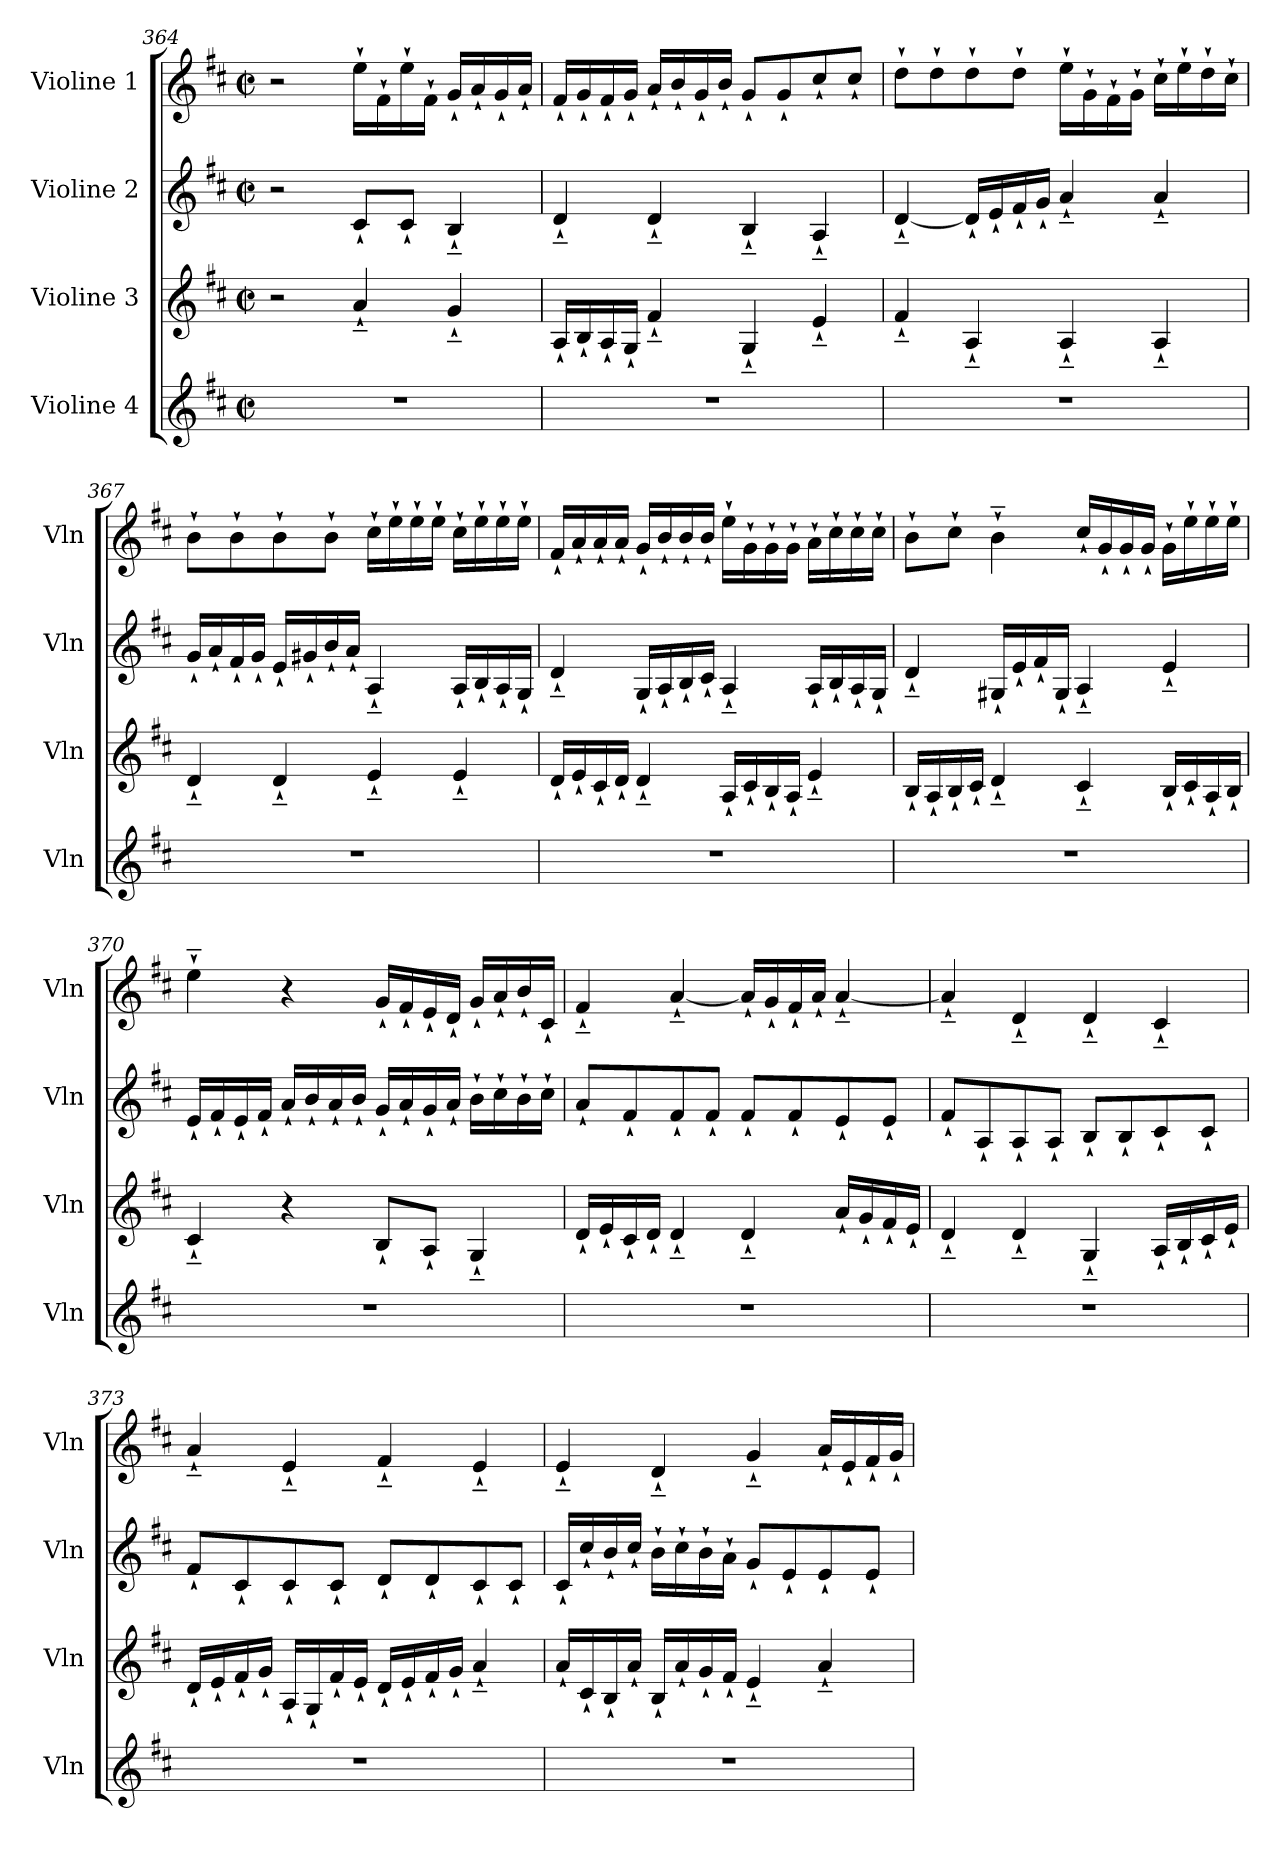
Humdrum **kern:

**kern	**kern	**kern	**kern
*part4	*part3	*part2	*part1
*staff4	*staff3	*staff2	*staff1
*I"Violine 4	*I"Violine 3	*I"Violine 2	*I"Violine 1
*I'Vln	*I'Vln	*I'Vln	*I'Vln
!!LO:PB:g=z
*clefG2	*clefG2	*clefG2	*clefG2
*k[f#c#]	*k[f#c#]	*k[f#c#]	*k[f#c#]
*D:	*D:	*D:	*D:
*M2/2	*M2/2	*M2/2	*M2/2
*met(c|)	*met(c|)	*met(c|)	*met(c|)
=364	=364	=364	=364
1r	2r	2r	2r
.	4a~`/	8c#`/L	16ee`\LL
.	.	.	16f#`\
.	.	8c#`/J	16ee`\
.	.	.	16f#`\JJ
.	4g~`/	4B~`/	16g`/LL
.	.	.	16a`/
.	.	.	16g`/
.	.	.	16a`/JJ
=365	=365	=365	=365
1r	16A`/LL	4d~`/	16f#`/LL
.	16B`/	.	16g`/
.	16A`/	.	16f#`/
.	16G`/JJ	.	16g`/JJ
.	4f#~`/	4d~`/	16a`/LL
.	.	.	16b`/
.	.	.	16g`/
.	.	.	16b`/JJ
.	4G~`/	4B~`/	8g`/L
.	.	.	8g`/
.	4e~`/	4A~`/	8cc#`/
.	.	.	8cc#`/J
=366	=366	=366	=366
1r	4f#~`/	[4d~`/	8dd`\L
.	.	.	8dd`\
.	4A~`/	16d`/LL]	8dd`\
.	.	16e`/	.
.	.	16f#`/	8dd`\J
.	.	16g`/JJ	.
.	4A~`/	4a~`/	16ee`\LL
.	.	.	16g`\
.	.	.	16f#`\
.	.	.	16g`\JJ
.	4A~`/	4a~`/	16cc#`\LL
.	.	.	16ee`\
.	.	.	16dd`\
.	.	.	16cc#`\JJ
!!LO:LB:g=z
=367	=367	=367	=367
1r	4d~`/	16g`/LL	8b`\L
.	.	16a`/	.
.	.	16f#`/	8b`\
.	.	16g`/JJ	.
.	4d~`/	16e`/LL	8b`\
.	.	16g#X`/	.
.	.	16b`/	8b`\J
.	.	16a`/JJ	.
.	4e~`/	4A~`/	16cc#`\LL
.	.	.	16ee`\
.	.	.	16ee`\
.	.	.	16ee`\JJ
.	4e~`/	16A`/LL	16cc#`\LL
.	.	16B`/	16ee`\
.	.	16A`/	16ee`\
.	.	16G`/JJ	16ee`\JJ
=368	=368	=368	=368
1r	16d`/LL	4d~`/	16f#`/LL
.	16e`/	.	16a`/
.	16c#`/	.	16a`/
.	16d`/JJ	.	16a`/JJ
.	4d~`/	16G`/LL	16g`/LL
.	.	16A`/	16b`/
.	.	16B`/	16b`/
.	.	16c#`/JJ	16b`/JJ
.	16A`/LL	4A~`/	16ee`\LL
.	16c#`/	.	16g`\
.	16B`/	.	16g`\
.	16A`/JJ	.	16g`\JJ
.	4e~`/	16A`/LL	16a`\LL
.	.	16B`/	16cc#`\
.	.	16A`/	16cc#`\
.	.	16G`/JJ	16cc#`\JJ
!!LO:LB:g=z
=369	=369	=369	=369
1r	16B`/LL	4d~`/	8b`\L
.	16A`/	.	.
.	16B`/	.	8cc#`\J
.	16c#`/JJ	.	.
.	4d~`/	16G#X`/LL	4b~`\
.	.	16e`/	.
.	.	16f#`/	.
.	.	16G#`/JJ	.
.	4c#~`/	4A~`/	16cc#`/LL
.	.	.	16g`/
.	.	.	16g`/
.	.	.	16g`/JJ
.	16B`/LL	4e~`/	16g`\LL
.	16c#`/	.	16ee`\
.	16A`/	.	16ee`\
.	16B`/JJ	.	16ee`\JJ
=370	=370	=370	=370
1r	4c#~`/	16e`/LL	4ee~`\
.	.	16f#`/	.
.	.	16e`/	.
.	.	16f#`/JJ	.
.	4r	16a`/LL	4r
.	.	16b`/	.
.	.	16a`/	.
.	.	16b`/JJ	.
.	8B`/L	16g`/LL	16g`/LL
.	.	16a`/	16f#`/
.	8A`/J	16g`/	16e`/
.	.	16a`/JJ	16d`/JJ
.	4G~`/	16b`\LL	16g`/LL
.	.	16cc#`\	16a`/
.	.	16b`\	16b`/
.	.	16cc#`\JJ	16c#`/JJ
=371	=371	=371	=371
1r	16d`/LL	8a`/L	4f#~`/
.	16e`/	.	.
.	16c#`/	8f#`/	.
.	16d`/JJ	.	.
.	4d~`/	8f#`/	[4a~`/
.	.	8f#`/J	.
.	4d~`/	8f#`/L	16a`/LL]
.	.	.	16g`/
.	.	8f#`/	16f#`/
.	.	.	16a`/JJ
.	16a`/LL	8e`/	[4a~`/
.	16g`/	.	.
.	16f#`/	8e`/J	.
.	16e`/JJ	.	.
!!LO:PB:g=z
=372	=372	=372	=372
1r	4d~`/	8f#`/L	4a~`/]
.	.	8A`/	.
.	4d~`/	8A`/	4d~`/
.	.	8A`/J	.
.	4G~`/	8B`/L	4d~`/
.	.	8B`/	.
.	16A`/LL	8c#`/	4c#~`/
.	16B`/	.	.
.	16c#`/	8c#`/J	.
.	16e`/JJ	.	.
=373	=373	=373	=373
1r	16d`/LL	8f#`/L	4a~`/
.	16e`/	.	.
.	16f#`/	8c#`/	.
.	16g`/JJ	.	.
.	16A`/LL	8c#`/	4e~`/
.	16G`/	.	.
.	16f#`/	8c#`/J	.
.	16e`/JJ	.	.
.	16d`/LL	8d`/L	4f#~`/
.	16e`/	.	.
.	16f#`/	8d`/	.
.	16g`/JJ	.	.
.	4a~`/	8c#`/	4e~`/
.	.	8c#`/J	.
=374	=374	=374	=374
1r	16a`/LL	16c#`/LL	4e~`/
.	16c#`/	16cc#`/	.
.	16B`/	16b`/	.
.	16a`/JJ	16cc#`/JJ	.
.	16B`/LL	16b`\LL	4d~`/
.	16a`/	16cc#`\	.
.	16g`/	16b`\	.
.	16f#`/JJ	16a`\JJ	.
.	4e~`/	8g`/L	4g~`/
.	.	8e`/	.
.	4a~`/	8e`/	16a`/LL
.	.	.	16e`/
.	.	8e`/J	16f#`/
.	.	.	16g`/JJ
=	=	=	=
*-	*-	*-	*-
